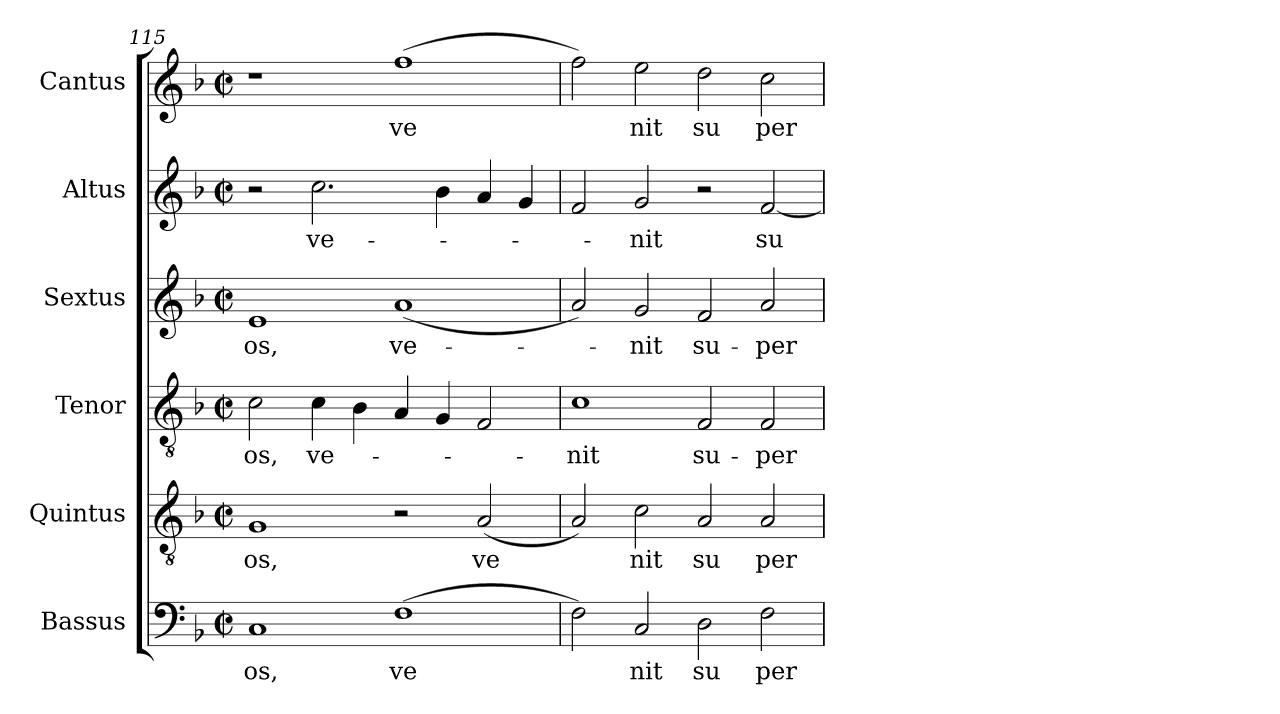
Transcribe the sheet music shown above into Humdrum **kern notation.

**kern	**text	**kern	**text	**kern	**text	**kern	**text	**kern	**text	**kern	**text
*part6	*part6	*part5	*part5	*part4	*part4	*part3	*part3	*part2	*part2	*part1	*part1
*staff6	*staff6	*staff5	*staff5	*staff4	*staff4	*staff3	*staff3	*staff2	*staff2	*staff1	*staff1
*I"Bassus	*	*I"Quintus	*	*I"Tenor	*	*I"Sextus	*	*I"Altus	*	*I"Cantus	*
*clefF4	*	*clefGv2	*	*clefGv2	*	*clefG2	*	*clefG2	*	*clefG2	*
*k[b-]	*	*k[b-]	*	*k[b-]	*	*k[b-]	*	*k[b-]	*	*k[b-]	*
*F:	*	*F:	*	*F:	*	*F:	*	*F:	*	*F:	*
*M2/2	*	*M2/2	*	*M2/2	*	*M2/2	*	*M2/2	*	*M2/2	*
*met(c|)	*	*met(c|)	*	*met(c|)	*	*met(c|)	*	*met(c|)	*	*met(c|)	*
=115	=115	=115	=115	=115	=115	=115	=115	=115	=115	=115	=115
!	!LO:LY:b:cj	!	!LO:LY:b:cj	!	!LO:LY:b:cj	!	!LO:LY:b:cj	!	!	!	!
1C	os,	1G	os,	2c\	-os,	1e	-os,	2r	.	1r	.
!	!	!	!	!	!LO:LY:b:cj	!	!	!	!LO:LY:b:cj	!	!
.	.	.	.	4c\	ve-	.	.	2.cc\	ve-	.	.
.	.	.	.	4B-\	.	.	.	.	.	.	.
!	!LO:LY:b:cj	!	!	!	!	!	!LO:LY:b:cj	!	!	!	!LO:LY:b:cj
(>1F	ve	2r	.	4A/	.	(<1a	ve-	.	.	(>1ff	ve
.	.	.	.	4G/	.	.	.	4b-\	.	.	.
!	!	!	!LO:LY:b:cj	!	!	!	!	!	!	!	!
.	.	(<2A/	ve	2F/	.	.	.	4a/	.	.	.
.	.	.	.	.	.	.	.	4g/	.	.	.
=116	=116	=116	=116	=116	=116	=116	=116	=116	=116	=116	=116
!	!	!	!	!	!LO:LY:b:cj	!	!	!	!	!	!
2F\)	.	2A/)	.	1c	-nit	2a/)	.	2f/	.	2ff\)	.
!	!LO:LY:b:cj	!	!LO:LY:b:cj	!	!	!	!LO:LY:b:cj	!	!LO:LY:b:cj	!	!LO:LY:b:cj
2C/	nit	2c\	nit	.	.	2g/	-nit	2g/	-nit	2ee\	nit
!	!LO:LY:b:cj	!	!LO:LY:b:cj	!	!LO:LY:b:cj	!	!LO:LY:b:cj	!	!	!	!LO:LY:b:cj
2D\	su	2A/	su	2F/	su-	2f/	su-	2r	.	2dd\	su
!	!LO:LY:b:cj	!	!LO:LY:b:cj	!	!LO:LY:b:cj	!	!LO:LY:b:cj	!	!LO:LY:b:cj	!	!LO:LY:b:cj
2F\	per	2A/	per	2F/	-per	2a/	-per	[<2f/	su-	2cc\	per
=	=	=	=	=	=	=	=	=	=	=	=
*-	*-	*-	*-	*-	*-	*-	*-	*-	*-	*-	*-
